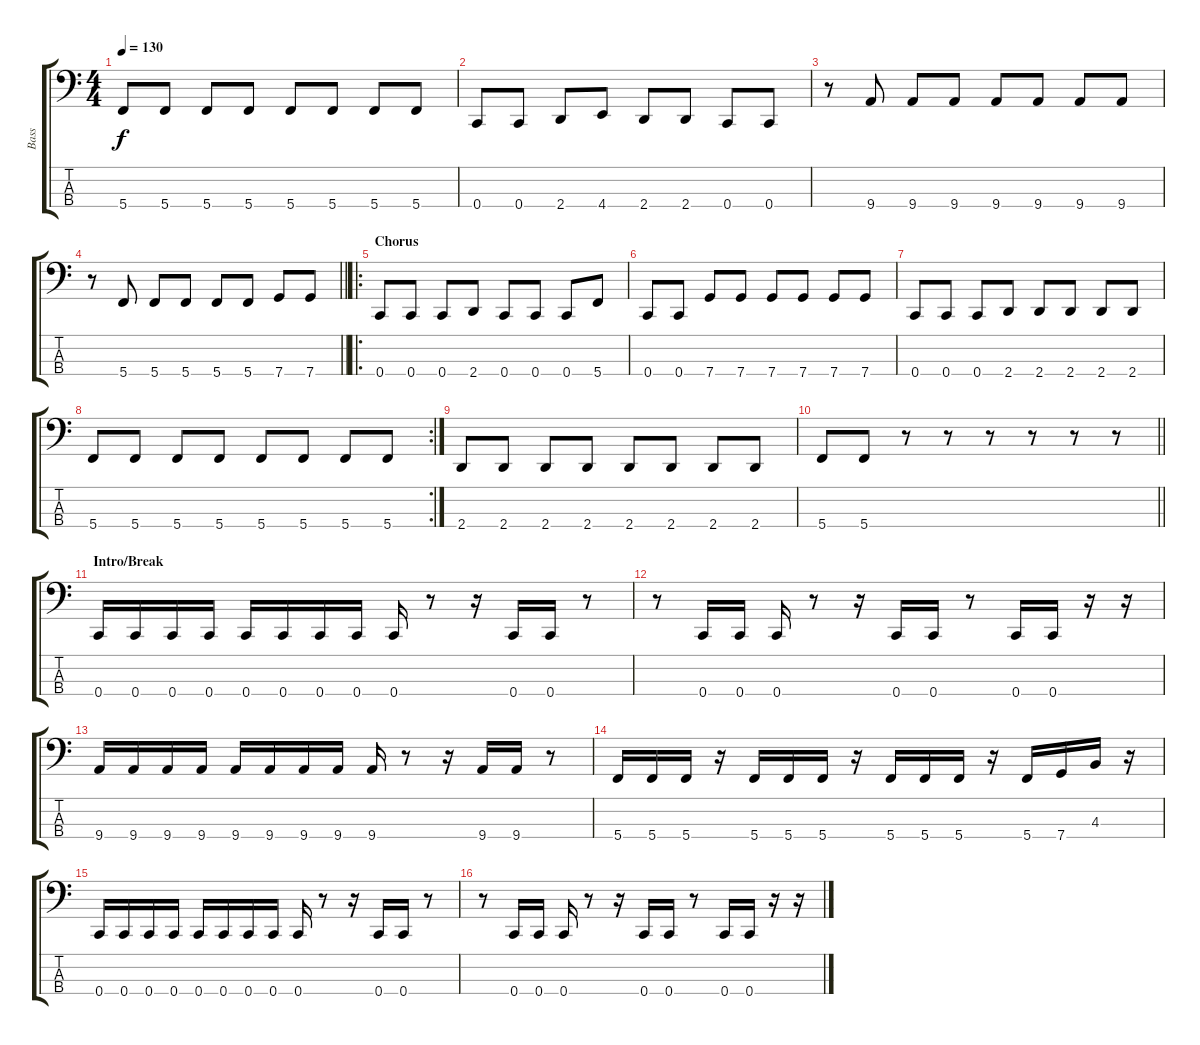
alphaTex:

\track ("Bass" "Bass") {instrument electricbassfinger}
\staff {score tabs}
\tuning (F2 C2 G1 C1) {hide}
\ts (4 4)
\tempo 130
\clef f4
\ks c
5.4.8{dy f} 5.4.8 5.4.8 5.4.8 5.4.8 5.4.8 5.4.8 5.4.8 |
0.4.8 0.4.8 2.4.8 4.4.8 2.4.8 2.4.8 0.4.8 0.4.8 |
r.8 9.4.8 9.4.8 9.4.8 9.4.8 9.4.8 9.4.8 9.4.8 |
\barLineRight lightlight
r.8 5.4.8 5.4.8 5.4.8 5.4.8 5.4.8 7.4.8 7.4.8 |
\ro
\section ("" "Chorus")
0.4.8 0.4.8 0.4.8 2.4.8 0.4.8 0.4.8 0.4.8 5.4.8 |
0.4.8 0.4.8 7.4.8 7.4.8 7.4.8 7.4.8 7.4.8 7.4.8 |
0.4.8 0.4.8 0.4.8 2.4.8 2.4.8 2.4.8 2.4.8 2.4.8 |
\rc 2
5.4.8 5.4.8 5.4.8 5.4.8 5.4.8 5.4.8 5.4.8 5.4.8 |
2.4.8 2.4.8 2.4.8 2.4.8 2.4.8 2.4.8 2.4.8 2.4.8 |
\barLineRight lightlight
5.4.8 5.4.8 r.8 r.8 r.8 r.8 r.8 r.8 |
\section ("" "Intro/Break")
0.4.16 0.4.16 0.4.16 0.4.16 0.4.16 0.4.16 0.4.16 0.4.16 0.4.16 r.8 r.16 0.4.16 0.4.16 r.8 |
r.8 0.4.16 0.4.16 0.4.16 r.8 r.16 0.4.16 0.4.16 r.8 0.4.16 0.4.16 r.16 r.16 |
9.4.16 9.4.16 9.4.16 9.4.16 9.4.16 9.4.16 9.4.16 9.4.16 9.4.16 r.8 r.16 9.4.16 9.4.16 r.8 |
5.4.16 5.4.16 5.4.16 r.16 5.4.16 5.4.16 5.4.16 r.16 5.4.16 5.4.16 5.4.16 r.16 5.4.16 7.4.16 4.3.16 r.16 |
0.4.16 0.4.16 0.4.16 0.4.16 0.4.16 0.4.16 0.4.16 0.4.16 0.4.16 r.8 r.16 0.4.16 0.4.16 r.8 |
r.8 0.4.16 0.4.16 0.4.16 r.8 r.16 0.4.16 0.4.16 r.8 0.4.16 0.4.16 r.16 r.16
